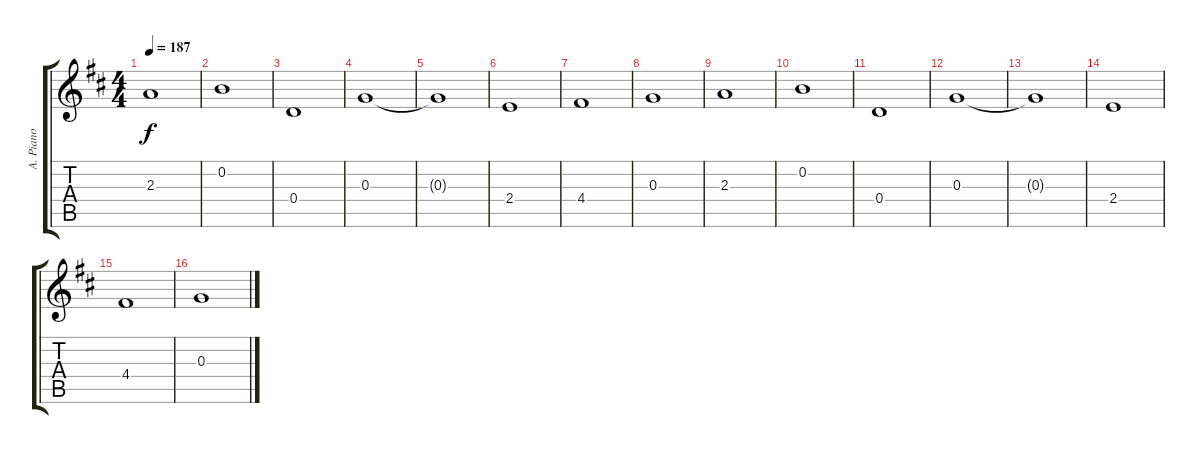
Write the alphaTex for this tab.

\track ("A. Piano" "A. Piano") {instrument electricbasspick}
\staff {score tabs}
\tuning (E4 B3 G3 D3 A2 E2) {hide}
\ts (4 4)
\tempo 187
\clef g2
\ks d
2.3.1{dy f} |
0.2.1 |
0.4.1 |
0.3.1 |
0.3{t}.1 |
2.4.1 |
4.4.1 |
0.3.1 |
2.3.1 |
0.2.1 |
0.4.1 |
0.3.1 |
0.3{t}.1 |
2.4.1 |
4.4.1 |
0.3.1
